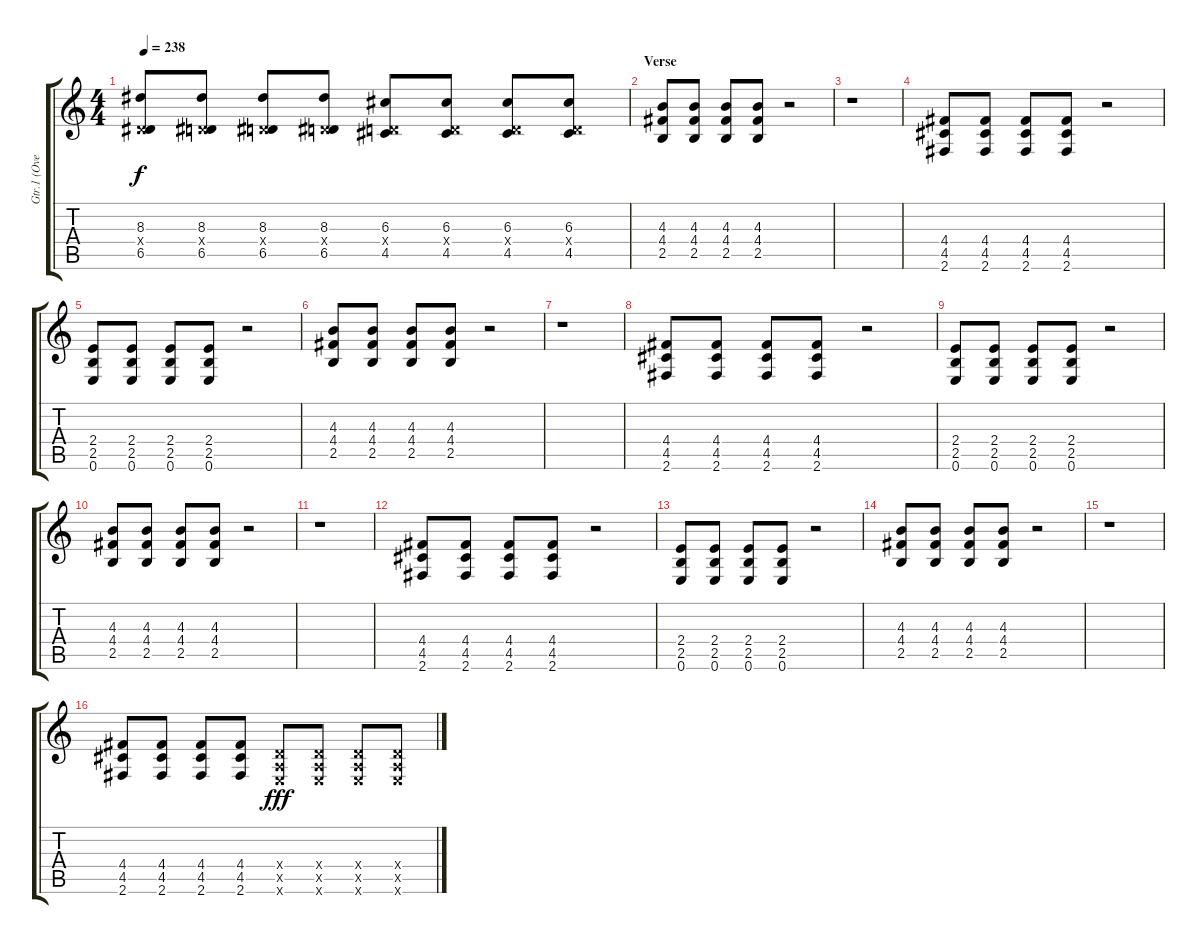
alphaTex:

\track ("Gtr.1 (Overdriven)" "Gtr.1 (Ove") {instrument overdrivenguitar}
\staff {score tabs}
\tuning (E4 B3 G3 D3 A2 E2) {hide}
\ts (4 4)
\tempo 238
\clef g2
\ks c
(8.3 0.4{x} 6.5).8{dy f} (8.3 0.4{x} 6.5).8 (8.3 0.4{x} 6.5).8 (8.3 0.4{x} 6.5).8 (6.3 0.4{x} 4.5).8 (6.3 0.4{x} 4.5).8 (6.3 0.4{x} 4.5).8 (6.3 0.4{x} 4.5).8 |
\section ("" "Verse")
(4.3 4.4 2.5).8 (4.3 4.4 2.5).8 (4.3 4.4 2.5).8 (4.3 4.4 2.5).8 r.2 |
r.1 |
(4.4 4.5 2.6).8 (4.4 4.5 2.6).8 (4.4 4.5 2.6).8 (4.4 4.5 2.6).8 r.2 |
(2.4 2.5 0.6).8 (2.4 2.5 0.6).8 (2.4 2.5 0.6).8 (2.4 2.5 0.6).8 r.2 |
(4.3 4.4 2.5).8 (4.3 4.4 2.5).8 (4.3 4.4 2.5).8 (4.3 4.4 2.5).8 r.2 |
r.1 |
(4.4 4.5 2.6).8 (4.4 4.5 2.6).8 (4.4 4.5 2.6).8 (4.4 4.5 2.6).8 r.2 |
(2.4 2.5 0.6).8 (2.4 2.5 0.6).8 (2.4 2.5 0.6).8 (2.4 2.5 0.6).8 r.2 |
(4.3 4.4 2.5).8 (4.3 4.4 2.5).8 (4.3 4.4 2.5).8 (4.3 4.4 2.5).8 r.2 |
r.1 |
(4.4 4.5 2.6).8 (4.4 4.5 2.6).8 (4.4 4.5 2.6).8 (4.4 4.5 2.6).8 r.2 |
(2.4 2.5 0.6).8 (2.4 2.5 0.6).8 (2.4 2.5 0.6).8 (2.4 2.5 0.6).8 r.2 |
(4.3 4.4 2.5).8 (4.3 4.4 2.5).8 (4.3 4.4 2.5).8 (4.3 4.4 2.5).8 r.2 |
r.1 |
(4.4 4.5 2.6).8 (4.4 4.5 2.6).8 (4.4 4.5 2.6).8 (4.4 4.5 2.6).8 (0.4{x} 0.5{x} 0.6{x}).8{dy fff} (0.4{x} 0.5{x} 0.6{x}).8 (0.4{x} 0.5{x} 0.6{x}).8 (0.4{x} 0.5{x} 0.6{x}).8
